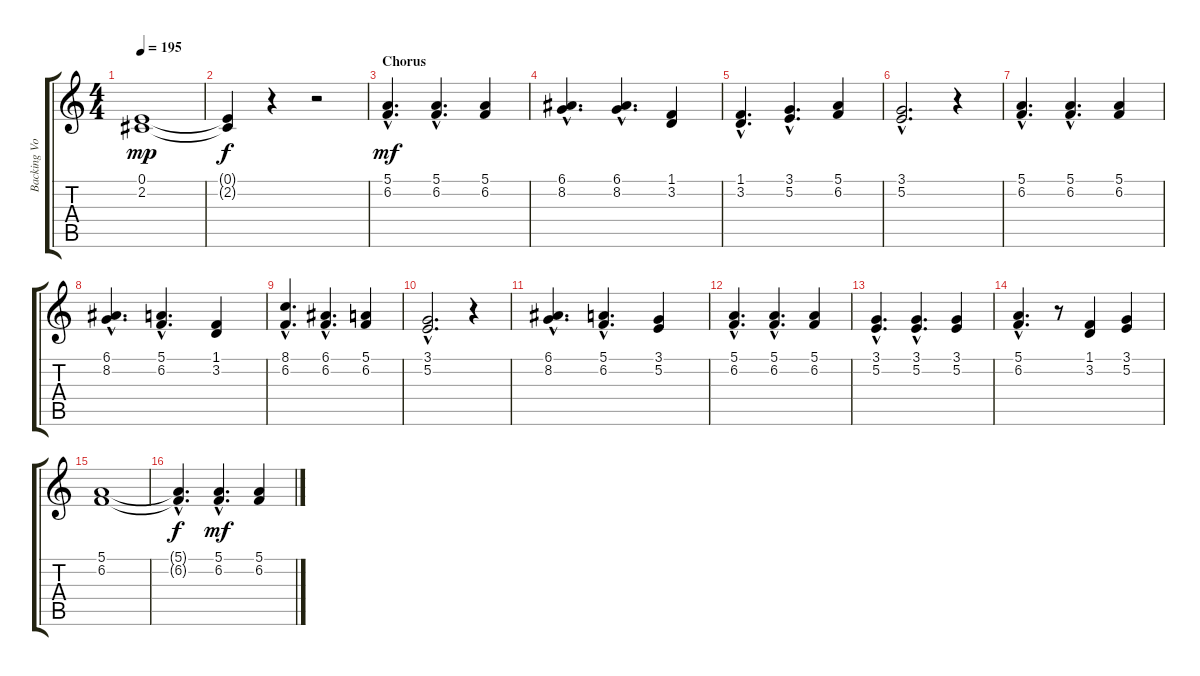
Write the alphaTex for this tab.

\track ("Backing Vocals" "Backing Vo") {instrument choiraahs}
\staff {score tabs}
\tuning (E4 B3 G3 D3 A2 E2) {hide}
\ts (4 4)
\tempo 195
\clef g2
\ks c
(0.1 2.2).1{dy mp} |
(0.1{t} 2.2{t}).4{dy f} r.4 r.2 |
\section ("" "Chorus")
(5.1{hac} 6.2{hac}).4{d dy mf} (5.1{hac} 6.2{hac}).4{d} (5.1 6.2).4 |
(6.1{hac} 8.2{hac}).4{d} (6.1{hac} 8.2{hac}).4{d} (1.1 3.2).4 |
(1.1{hac} 3.2{hac}).4{d} (3.1{hac} 5.2{hac}).4{d} (5.1 6.2).4 |
(3.1{hac} 5.2{hac}).2{d} r.4 |
(5.1{hac} 6.2{hac}).4{d} (5.1{hac} 6.2{hac}).4{d} (5.1 6.2).4 |
(6.1{hac} 8.2{hac}).4{d} (5.1{hac} 6.2{hac}).4{d} (1.1 3.2).4 |
(8.1{hac} 6.2{hac}).4{d} (6.1{hac} 6.2{hac}).4{d} (5.1 6.2).4 |
(3.1{hac} 5.2{hac}).2{d} r.4 |
(6.1{hac} 8.2{hac}).4{d} (5.1{hac} 6.2{hac}).4{d} (3.1 5.2).4 |
(5.1{hac} 6.2{hac}).4{d} (5.1{hac} 6.2{hac}).4{d} (5.1 6.2).4 |
(3.1{hac} 5.2{hac}).4{d} (3.1{hac} 5.2{hac}).4{d} (3.1 5.2).4 |
(5.1{hac} 6.2{hac}).4{d} r.8 (1.1 3.2).4 (3.1 5.2).4 |
(5.1 6.2).1 |
(5.1{hac t} 6.2{hac t}).4{d dy f} (5.1{hac} 6.2{hac}).4{d dy mf} (5.1 6.2).4
